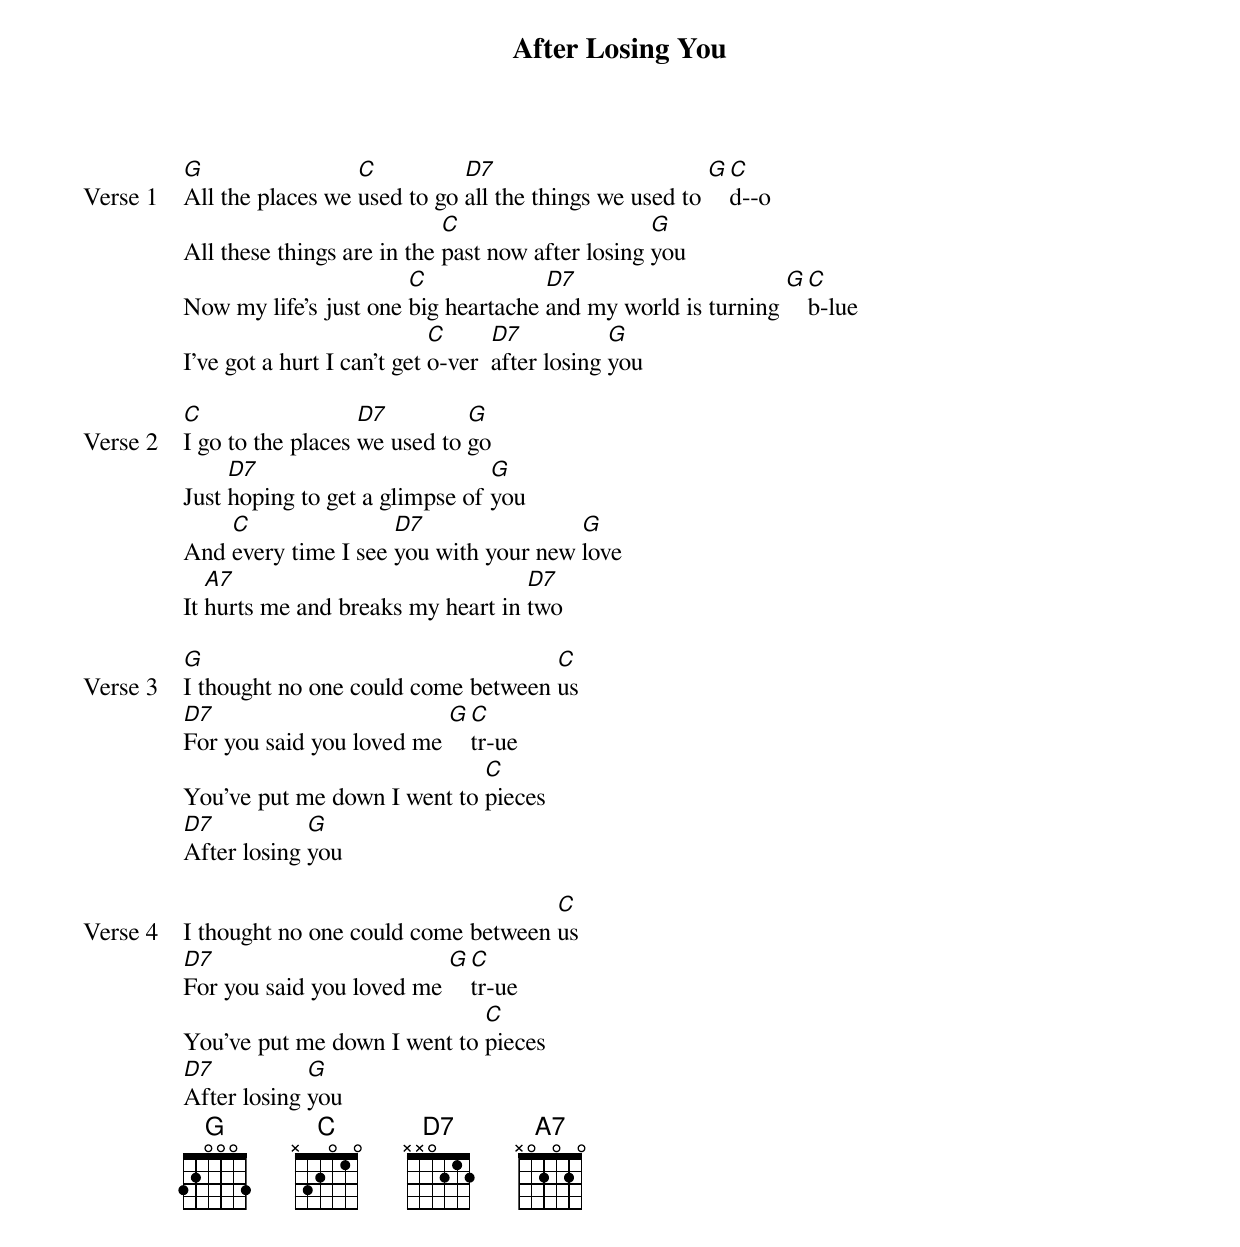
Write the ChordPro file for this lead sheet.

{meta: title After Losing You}
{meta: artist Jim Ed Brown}
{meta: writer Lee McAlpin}

{start_of_verse: Verse 1}
[G]All the places we [C]used to go [D7]all the things we used to [G][C]d--o
All these things are in the [C]past now after losing [G]you
Now my life's just one [C]big heartache [D7]and my world is turning [G][C]b-lue
I've got a hurt I can't get [C]o-ver  [D7]after losing [G]you
{end_of_verse}

{start_of_verse: Verse 2}
[C]I go to the places [D7]we used to [G]go
Just [D7]hoping to get a glimpse of [G]you
And [C]every time I see [D7]you with your new [G]love
It [A7]hurts me and breaks my heart in [D7]two
{end_of_verse}

{start_of_verse: Verse 3}
[G]I thought no one could come between [C]us
[D7]For you said you loved me [G][C]tr-ue
You've put me down I went to [C]pieces
[D7]After losing [G]you
{end_of_verse}

{start_of_verse: Verse 4}
I thought no one could come between [C]us
[D7]For you said you loved me [G][C]tr-ue
You've put me down I went to [C]pieces
[D7]After losing [G]you
{end_of_verse}
